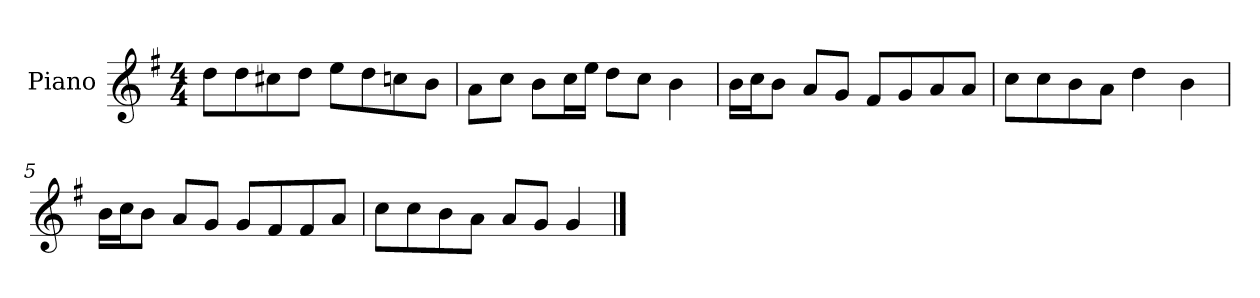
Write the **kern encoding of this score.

**kern
*part1
*staff1
*I"Piano
*I'P-no
*clefG2
*k[f#]
*M4/4
*MM90
=1
8dd\L
8dd\
8cc#X\
8dd\J
8ee\L
8dd\
8ccn\
8b\J
=2
8a\L
8cc\J
8b\L
16cc\L
16ee\JJ
8dd\L
8cc\J
4b\
=3
16b\LL
16cc\J
8b\J
8a/L
8g/J
8f#/L
8g/
8a/
8a/J
=4
8cc\L
8cc\
8b\
8a\J
4dd\
4b\
!!LO:LB:g=z
=5
16b\LL
16cc\J
8b\J
8a/L
8g/J
8g/L
8f#/
8f#/
8a/J
=6
8cc\L
8cc\
8b\
8a\J
8a/L
8g/J
4g/
==
*-
